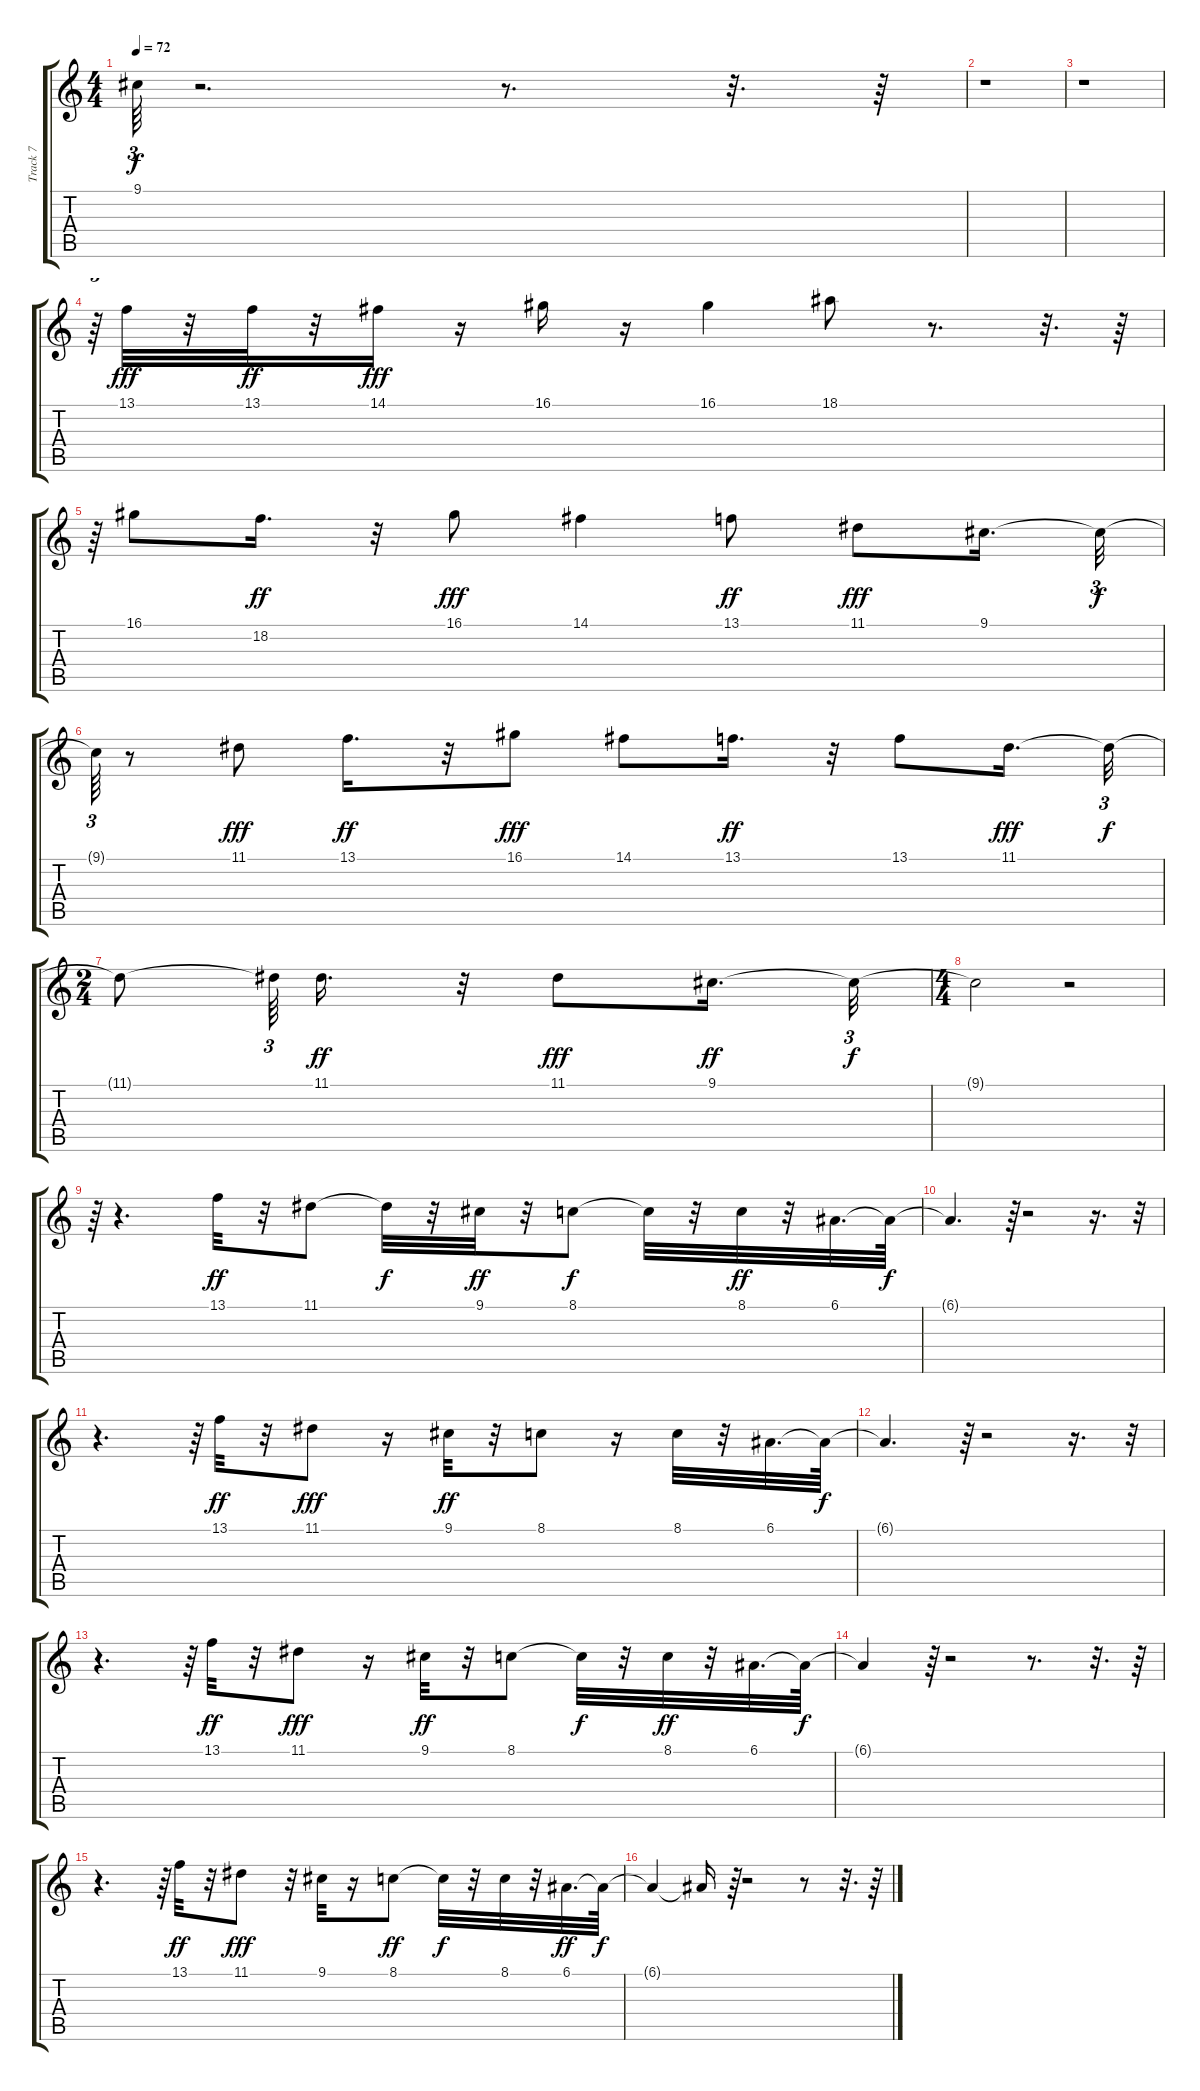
\track ("Track 7" "Track 7") {instrument altosax}
\staff {score tabs}
\tuning (E4 B3 G3 D3 A2 E2) {hide}
\ts (4 4)
\tempo 72
\clef g2
\ks c
9.1{t}.64{tu (3 2) dy f} r.2{d} r.8{d} r.32{d} r.64 |
r.1 |
r.1 |
r.64{tu (3 2)} 13.1.32{dy fff} r.32 13.1.32{dy ff} r.32 14.1.16{dy fff} r.16 16.1.16 r.16 16.1.4 18.1.8 r.8{d} r.32{d} r.64 |
r.64{tu (3 2)} 16.1.8 18.2.16{d dy ff} r.32 16.1.8{dy fff} 14.1.4 13.1.8{dy ff} 11.1.8{dy fff} 9.1.16{d} 9.1{t}.32{tu (3 2) dy f} |
9.1{t}.64{tu (3 2)} r.8 11.1.8{dy fff} 13.1.16{d dy ff} r.32 16.1.8{dy fff} 14.1.8 13.1.16{d dy ff} r.32 13.1.8 11.1.16{d dy fff} 11.1{t}.32{tu (3 2) dy f} |
\ts (2 4)
11.1{t}.8 11.1{t}.64{tu (3 2) beam splitsecondary} 11.1.16{d dy ff} r.32 11.1.8{dy fff} 9.1.16{d dy ff} 9.1{t}.32{tu (3 2) dy f} |
\ts (4 4)
9.1{t}.2 r.2 |
r.64{tu (3 2)} r.4{d volume 7} 13.1.32{dy ff} r.32 11.1.8 11.1{t}.32{dy f} r.32 9.1.32{dy ff} r.32 8.1.8{dy f} 8.1{t}.32 r.32 8.1.32{dy ff} r.32 6.1.32{d} 6.1{t}.64{dy f} |
6.1{t}.4{d} r.64{tu (3 2)} r.2 r.16{d} r.32{tu (3 2)} |
r.4{d} r.64{tu (3 2)} 13.1.32{dy ff} r.32 11.1.8{dy fff} r.16 9.1.32{dy ff} r.32 8.1.8 r.16 8.1.32 r.32 6.1.32{d} 6.1{t}.64{dy f} |
6.1{t}.4{d} r.64{tu (3 2)} r.2 r.16{d} r.32{tu (3 2)} |
r.4{d} r.64{tu (3 2)} 13.1.32{dy ff} r.32 11.1.8{dy fff} r.16 9.1.32{dy ff} r.32 8.1.8 8.1{t}.32{dy f} r.32 8.1.32{dy ff} r.32 6.1.32{d} 6.1{t}.64{dy f} |
6.1{t}.4 r.64{tu (3 2)} r.2 r.8{d} r.32{d} r.64 |
r.4{d} r.64{tu (3 2)} 13.1.32{dy ff} r.32 11.1.8{dy fff} r.32 9.1.32 r.16 8.1.8{dy ff} 8.1{t}.32{dy f} r.32 8.1.32 r.32 6.1.32{d dy ff} 6.1{t}.64{dy f} |
6.1{t}.4 6.1{t}.16 r.64{tu (3 2)} r.2 r.8 r.32{d} r.64
